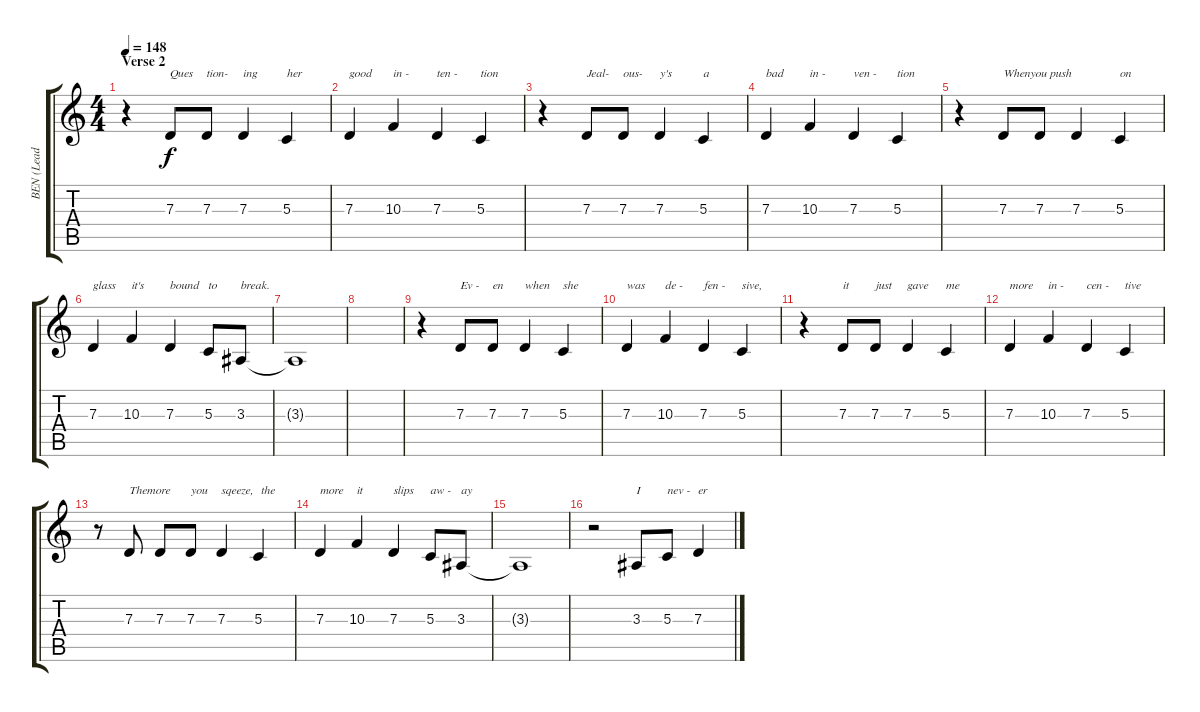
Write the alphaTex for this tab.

\track ("BEN (Lead Voice)" "BEN (Lead ") {instrument altosax}
\staff {score tabs}
\tuning (E4 B3 G3 D3 A2 E2) {hide}
\ts (4 4)
\section ("" "Verse 2")
\tempo 148
\clef g2
\ks c
r.4{dy f} 7.3.8{txt "Ques"} 7.3.8{txt "tion-"} 7.3.4{txt "ing"} 5.3.4{txt "her"} |
7.3.4{txt "good"} 10.3.4{txt "in -"} 7.3.4{txt "ten - "} 5.3.4{txt "tion"} |
r.4 7.3.8{txt "Jeal-"} 7.3.8{txt "ous-"} 7.3.4{txt "y's"} 5.3.4{txt "a"} |
7.3.4{txt "bad"} 10.3.4{txt "in - "} 7.3.4{txt "ven -"} 5.3.4{txt "tion"} |
r.4 7.3.8{txt "Whenyou push"} 7.3.8 7.3.4 5.3.4{txt "on"} |
7.3.4{txt "glass"} 10.3.4{txt "it's"} 7.3.4{txt "bound"} 5.3.8{txt "to"} 3.3.8{txt "break."} |
3.3{t}.1 |
|
r.4 7.3.8{txt "Ev - "} 7.3.8{txt "en"} 7.3.4{txt "when"} 5.3.4{txt "she"} |
7.3.4{txt "was"} 10.3.4{txt "de - "} 7.3.4{txt "fen - "} 5.3.4{txt "sive,"} |
r.4 7.3.8{txt "it"} 7.3.8{txt "just"} 7.3.4{txt "gave"} 5.3.4{txt "me"} |
7.3.4{txt "more"} 10.3.4{txt "in -"} 7.3.4{txt "cen - "} 5.3.4{txt "tive"} |
r.8 7.3.8{txt "Themore"} 7.3.8 7.3.8{txt "you"} 7.3.4{txt "sqeeze,"} 5.3.4{txt " the"} |
7.3.4{txt "more"} 10.3.4{txt "it"} 7.3.4{txt "slips"} 5.3.8{txt "aw - "} 3.3.8{txt "ay"} |
3.3{t}.1 |
r.2 3.3.8{txt "I "} 5.3.8{txt "nev -"} 7.3.4{txt "er"}
